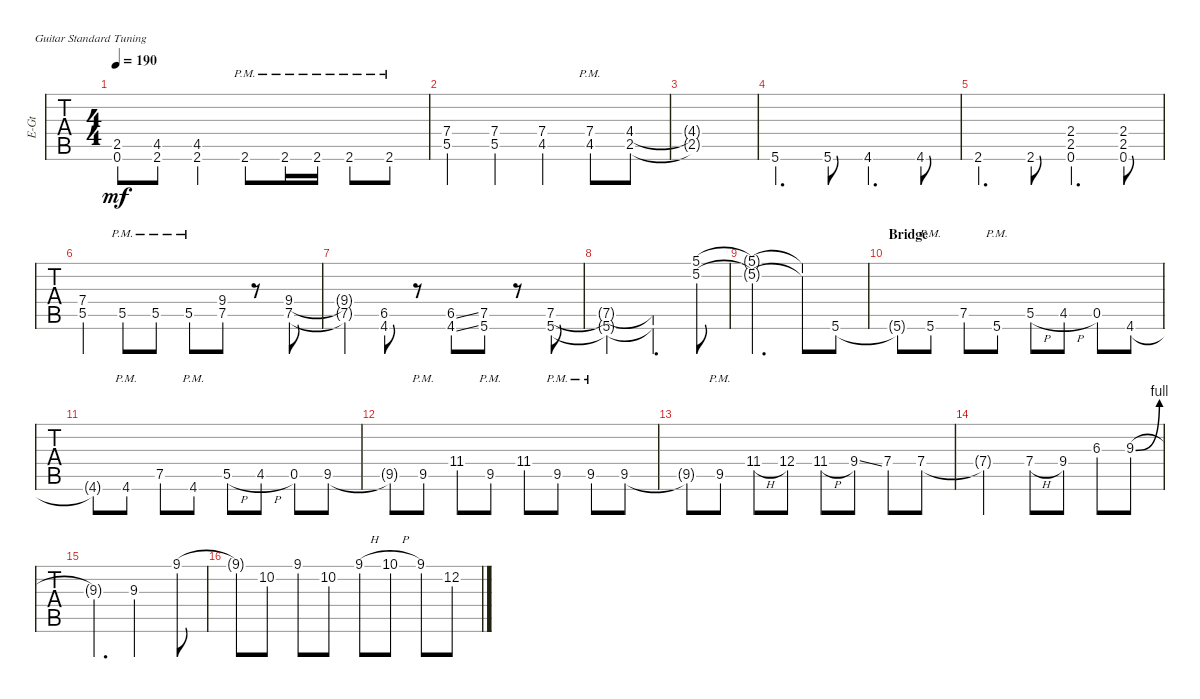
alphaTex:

\defaultSystemsLayout 4
\bracketExtendMode groupsimilarinstruments
\otherSystemsTrackNameOrientation horizontal
\track ("Matthew" "E-Gt") {instrument distortionguitar}
\staff {tabs}
\tuning (E4 B3 G3 D3 A2 E2)
\ts (4 4)
\tempo 190
\clef g2
\ks c
(0.6{t} 2.5{t}).8{dy mf} (2.6{acc #} 4.5{acc #}).8 (2.6{acc #} 4.5{acc #}).4 2.6{pm acc #}.8 2.6{pm acc #}.16 2.6{pm acc #}.16 2.6{pm acc #}.8 2.6{pm acc #}.8 |
(5.5 7.4).4 (5.5 7.4).4 (4.5{acc #} 7.4).4 (4.5{pm acc #} 7.4{pm}).8 (2.5 4.4{acc #}).8 |
(2.5{t} 4.4{t acc #}).1 |
5.6.4{d} 5.6.8 4.6{acc #}.4{d} 4.6{acc #}.8 |
2.6{acc #}.4{d} 2.6{acc #}.8 (0.6 2.5 2.4).4{d} (0.6 2.4 2.5).8 |
(5.5 7.4).4 5.5{pm}.8 5.5{pm}.8 5.5{pm}.8 (7.5 9.4).8 r.8 (7.5 9.4).8 |
(7.5{t} 9.4{t}).4 (4.6{acc #} 6.5{acc #}).8 r.8 (4.6{ss acc #} 6.5{ss acc #}).8 (5.6 7.5).8 r.8 (5.6 7.5).8 |
(5.6{t} 7.5{t}).2 (5.6{t} 7.5{t}).4{d} (5.2 5.1).8 |
(5.2{t} 5.1{t}).2{d} (5.2{t} 5.1{t}).8 5.6.8 |
\section ("" "Bridge")
5.6{t}.8 5.6{pm}.8 7.5.8 5.6{pm}.8 5.5{h}.8 4.5{h acc #}.8 0.5.8 4.6{acc #}.8 |
4.6{t acc #}.8 4.6{pm acc #}.8 7.5.8 4.6{pm acc #}.8 5.5{h}.8 4.5{h acc #}.8 0.5.8 9.5{acc #}.8 |
9.5{t acc #}.8 9.5{pm acc #}.8 11.4{acc #}.8 9.5{pm acc #}.8 11.4{acc #}.8 9.5{pm acc #}.8 9.5{pm acc #}.8 9.5{acc #}.8 |
9.5{t acc #}.8 9.5{pm acc #}.8 11.4{h acc #}.8 12.4.8 11.4{h acc #}.8 9.4{ss}.8 7.4.8 7.4.8 |
7.4{t}.2 7.4{h}.8 9.4.8 6.3{acc #}.8 9.3{be (bend 0 0 15 4)}.8 |
9.3{t}.4{d} 9.3.2 9.1{acc #}.8 |
9.1{t acc #}.8 10.2.8 9.1{acc #}.8 10.2.8 9.1{h acc #}.8 10.1{h}.8 9.1{acc #}.8 12.2.8
